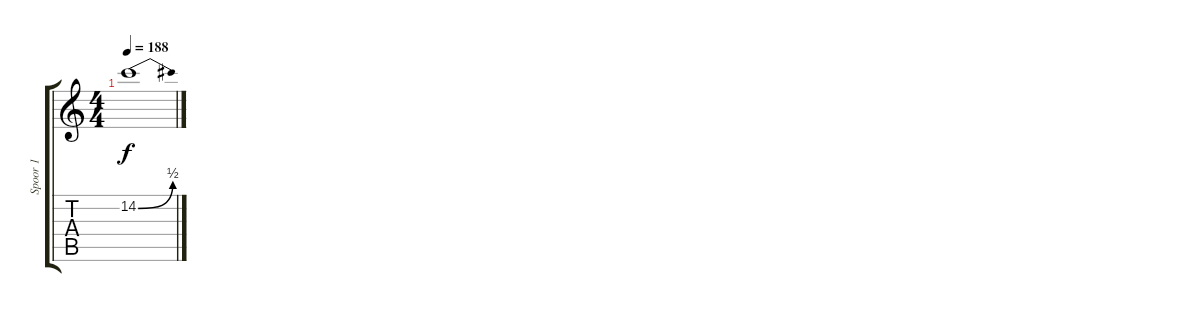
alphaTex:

\track ("Spoor 1" "Spoor 1") {instrument distortionguitar}
\staff {score tabs}
\tuning (Eb4 Bb3 Gb3 Db3 Ab2 Eb2) {hide}
\ts (4 4)
\tempo 188
\clef g2
\ks c
14.2{be (bend 0 0 60 2)}.1{dy f}
